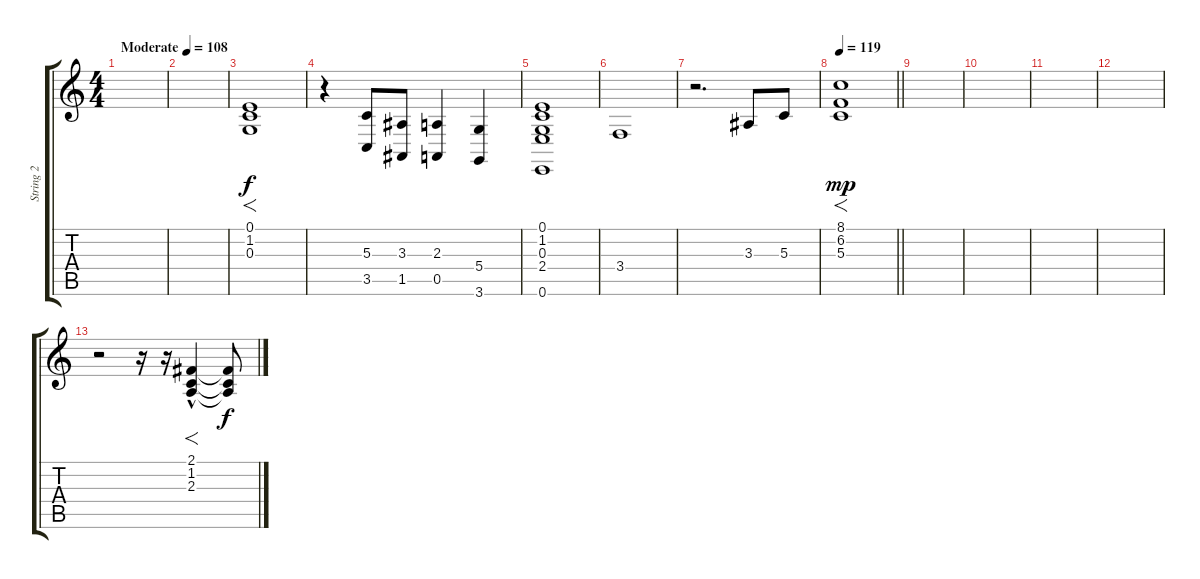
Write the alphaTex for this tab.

\track ("String 2" "String 2") {instrument stringensemble1}
\staff {score tabs}
\tuning (E4 B3 G3 D3 A2 E2) {hide}
\ts (4 4)
\tempo (108 "Moderate")
\clef g2
\ks c
|
|
(0.1 1.2 0.3).1{f} |
r.4 (5.3 3.5).8 (3.3 1.5).8 (2.3 0.5).4 (5.4 3.6).4 |
(0.1 1.2 0.3 2.4 0.6).1 |
3.4.1 |
r.2{d} 3.3.8 5.3.8 |
\tempo 108
\tempo 119
\barLineRight lightlight
(8.1 6.2 5.3).1{f dy mp} |
|
|
|
|
r.2 r.16 r.16 (2.1 1.2{hac} 2.3).4{f} (2.1{t} 1.2{t} 2.3{t}).8{dy f}
